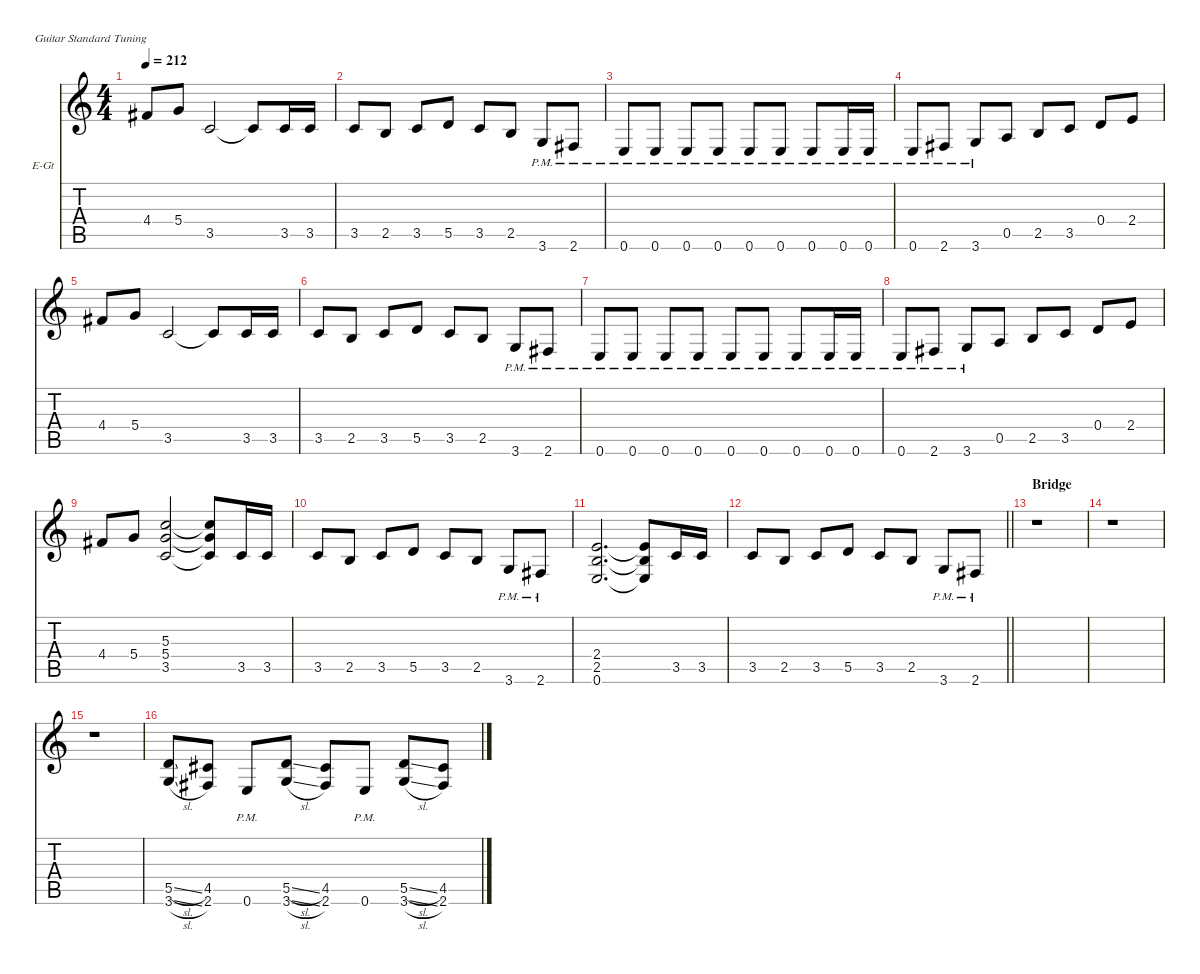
\hideDynamics
\bracketExtendMode nobrackets
\firstSystemTrackNameOrientation horizontal
\otherSystemsTrackNameOrientation horizontal
\track ("Kirk Hammett" "E-Gt") {instrument distortionguitar}
\staff {score tabs}
\tuning (E4 B3 G3 D3 A2 E2)
\ts (4 4)
\tempo 212
\clef g2
\ks c
4.4{acc #}.8{dy fff} 5.4.8 3.5.2 3.5{t}.8{dy f} 3.5.16{dy fff} 3.5.16 |
3.5.8 2.5.8 3.5.8 5.5.8 3.5.8 2.5.8 3.6{pm}.8 2.6{pm acc #}.8 |
0.6{pm}.8 0.6{pm}.8 0.6{pm}.8 0.6{pm}.8 0.6{pm}.8 0.6{pm}.8 0.6{pm}.8 0.6{pm}.16 0.6{pm}.16{dy f} |
0.6{pm}.8{dy fff} 2.6{pm acc #}.8 3.6{pm}.8 0.5.8 2.5.8 3.5.8 0.4.8 2.4.8 |
4.4{acc #}.8 5.4.8 3.5.2 3.5{t}.8{dy f} 3.5.16{dy fff} 3.5.16 |
3.5.8 2.5.8 3.5.8 5.5.8 3.5.8 2.5.8 3.6{pm}.8 2.6{pm acc #}.8 |
0.6{pm}.8 0.6{pm}.8 0.6{pm}.8 0.6{pm}.8 0.6{pm}.8 0.6{pm}.8 0.6{pm}.8 0.6{pm}.16 0.6{pm}.16{dy f} |
0.6{pm}.8{dy fff} 2.6{pm acc #}.8 3.6{pm}.8 0.5.8 2.5.8 3.5.8 0.4.8 2.4.8 |
4.4{acc #}.8 5.4.8 (5.3 5.4 3.5).2{dy ff} (5.3{t} 5.4{t} 3.5{t}).8{dy f} 3.5.16{dy fff} 3.5.16 |
3.5.8 2.5.8 3.5.8 5.5.8 3.5.8 2.5.8 3.6{pm}.8 2.6{pm acc #}.8 |
(2.4 2.5 0.6).2{d dy ff} (2.4{t} 2.5{t} 0.6{t}).8{dy f} 3.5.16{dy fff} 3.5.16 |
\barLineRight lightlight
3.5.8 2.5.8 3.5.8 5.5.8 3.5.8 2.5.8 3.6{pm}.8 2.6{pm acc #}.8 |
\section ("" "Bridge")
r.1 |
r.1 |
r.1 |
(5.5{sl} 3.6{sl}).8 (4.5{acc #} 2.6{acc #}).8 0.6{pm}.8{dy mf} (5.5{sl} 3.6{sl}).8{dy fff} (4.5{acc #} 2.6{acc #}).8 0.6{pm}.8{dy mf} (5.5{sl} 3.6{sl}).8{dy fff} (4.5{acc #} 2.6{acc #}).8
